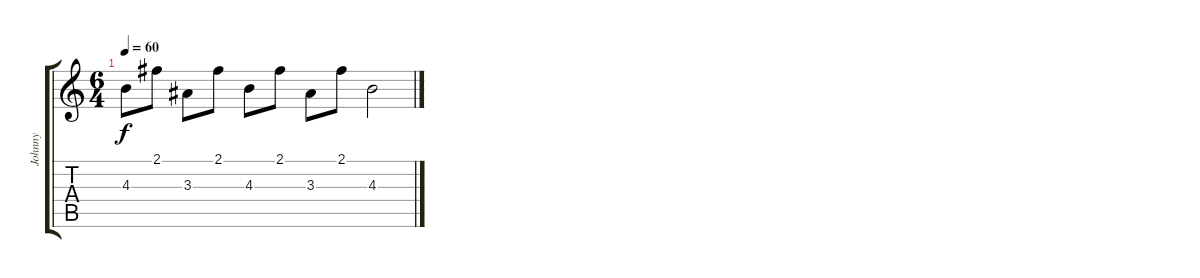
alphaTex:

\track ("Johnny" "Johnny") {instrument distortionguitar}
\staff {score tabs}
\tuning (E4 B3 G3 D3 A2 E2) {hide}
\ts (6 4)
\tempo 60
\clef g2
\ks c
4.3.8{dy f} 2.1.8 3.3.8 2.1.8 4.3.8 2.1.8 3.3.8 2.1.8 4.3.2
